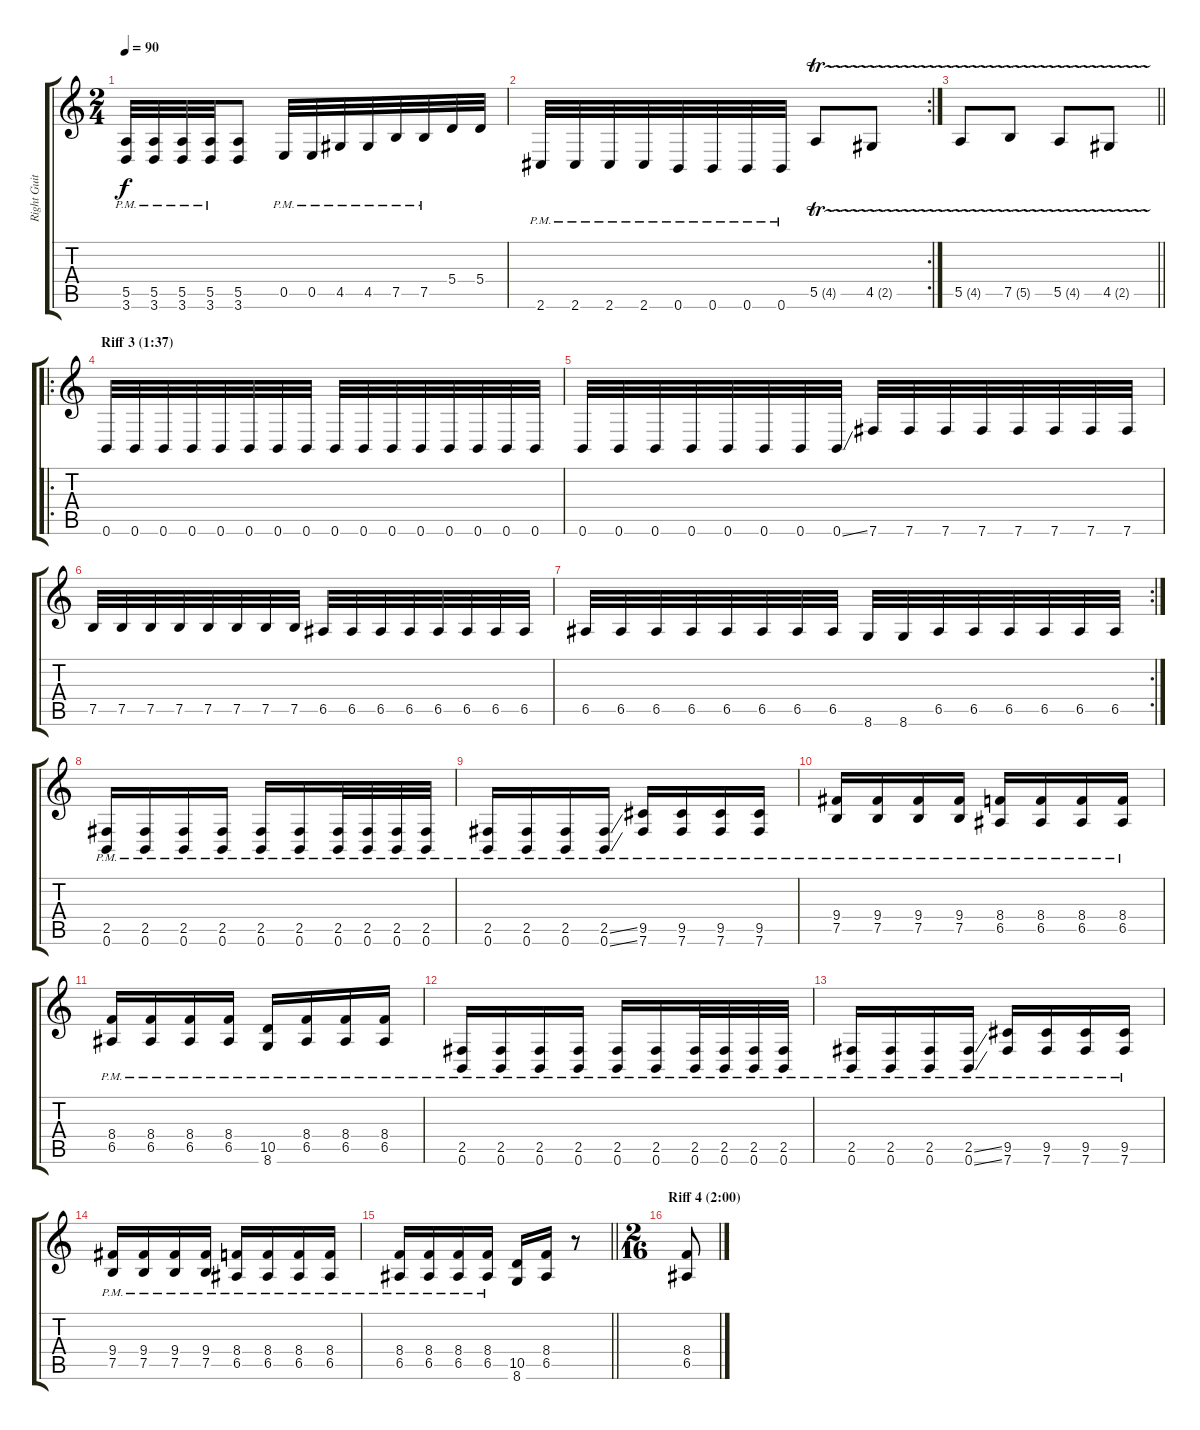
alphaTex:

\track ("Right Guitar" "Right Guit") {instrument overdrivenguitar}
\staff {score tabs}
\tuning (B3 Gb3 D3 A2 E2 B1) {hide}
\ts (2 4)
\tempo 90
\clef g2
\ks c
(5.5{pm} 3.6).32{dy f} (5.5{pm} 3.6).32 (5.5{pm} 3.6).32 (5.5{pm} 3.6).32 (5.5 3.6).8 0.5{pm}.32 0.5{pm}.32 4.5{pm}.32 4.5{pm}.32 7.5{pm}.32 7.5{pm}.32 5.4.32 5.4.32 |
\rc 2
2.6{pm}.32 2.6{pm}.32 2.6{pm}.32 2.6{pm}.32 0.6{pm}.32 0.6{pm}.32 0.6{pm}.32 0.6{pm}.32 5.5{tr (4 32)}.8 4.5{tr (2 32)}.8 |
\barLineRight lightlight
5.5{tr (4 32)}.8 7.5{tr (5 32)}.8 5.5{tr (4 32)}.8 4.5{tr (2 32)}.8 |
\ro
\section ("" "Riff 3 (1:37)")
0.6.32 0.6.32 0.6.32 0.6.32 0.6.32 0.6.32 0.6.32 0.6.32 0.6.32 0.6.32 0.6.32 0.6.32 0.6.32 0.6.32 0.6.32 0.6.32 |
0.6.32 0.6.32 0.6.32 0.6.32 0.6.32 0.6.32 0.6.32 0.6{ss}.32 7.6.32 7.6.32 7.6.32 7.6.32 7.6.32 7.6.32 7.6.32 7.6.32 |
7.5.32 7.5.32 7.5.32 7.5.32 7.5.32 7.5.32 7.5.32 7.5.32 6.5.32 6.5.32 6.5.32 6.5.32 6.5.32 6.5.32 6.5.32 6.5.32 |
\rc 2
6.5.32 6.5.32 6.5.32 6.5.32 6.5.32 6.5.32 6.5.32 6.5.32 8.6.32 8.6.32 6.5.32 6.5.32 6.5.32 6.5.32 6.5.32 6.5.32 |
(2.5{pm} 0.6{pm}).16 (2.5{pm} 0.6{pm}).16 (2.5{pm} 0.6{pm}).16 (2.5{pm} 0.6{pm}).16 (2.5{pm} 0.6{pm}).16 (2.5{pm} 0.6{pm}).16 (2.5{pm} 0.6{pm}).32 (2.5{pm} 0.6{pm}).32 (2.5{pm} 0.6{pm}).32 (2.5{pm} 0.6{pm}).32 |
(2.5{pm} 0.6{pm}).16 (2.5{pm} 0.6{pm}).16 (2.5{pm} 0.6{pm}).16 (2.5{ss pm} 0.6{ss pm}).16 (9.5{pm} 7.6{pm}).16 (9.5{pm} 7.6{pm}).16 (9.5{pm} 7.6{pm}).16 (9.5{pm} 7.6{pm}).16 |
(9.4{pm} 7.5{pm}).16 (9.4{pm} 7.5{pm}).16 (9.4{pm} 7.5{pm}).16 (9.4{pm} 7.5{pm}).16 (8.4{pm} 6.5{pm}).16 (8.4{pm} 6.5{pm}).16 (8.4{pm} 6.5{pm}).16 (8.4{pm} 6.5{pm}).16 |
(8.4{pm} 6.5{pm}).16 (8.4{pm} 6.5{pm}).16 (8.4{pm} 6.5{pm}).16 (8.4{pm} 6.5{pm}).16 (10.5{pm} 8.6{pm}).16 (8.4{pm} 6.5{pm}).16 (8.4{pm} 6.5{pm}).16 (8.4{pm} 6.5{pm}).16 |
(2.5{pm} 0.6{pm}).16 (2.5{pm} 0.6{pm}).16 (2.5{pm} 0.6{pm}).16 (2.5{pm} 0.6{pm}).16 (2.5{pm} 0.6{pm}).16 (2.5{pm} 0.6{pm}).16 (2.5{pm} 0.6{pm}).32 (2.5{pm} 0.6{pm}).32 (2.5{pm} 0.6{pm}).32 (2.5{pm} 0.6{pm}).32 |
(2.5{pm} 0.6{pm}).16 (2.5{pm} 0.6{pm}).16 (2.5{pm} 0.6{pm}).16 (2.5{ss pm} 0.6{ss pm}).16 (9.5{pm} 7.6{pm}).16 (9.5{pm} 7.6{pm}).16 (9.5{pm} 7.6{pm}).16 (9.5{pm} 7.6{pm}).16 |
(9.4{pm} 7.5{pm}).16 (9.4{pm} 7.5{pm}).16 (9.4{pm} 7.5{pm}).16 (9.4{pm} 7.5{pm}).16 (8.4{pm} 6.5{pm}).16 (8.4{pm} 6.5{pm}).16 (8.4{pm} 6.5{pm}).16 (8.4{pm} 6.5{pm}).16 |
\barLineRight lightlight
(8.4{pm} 6.5{pm}).16 (8.4{pm} 6.5{pm}).16 (8.4{pm} 6.5{pm}).16 (8.4{pm} 6.5{pm}).16 (10.5 8.6).16 (8.4 6.5).16 r.8 |
\ts (2 16)
\section ("" "Riff 4 (2:00)")
(8.4 6.5).8
